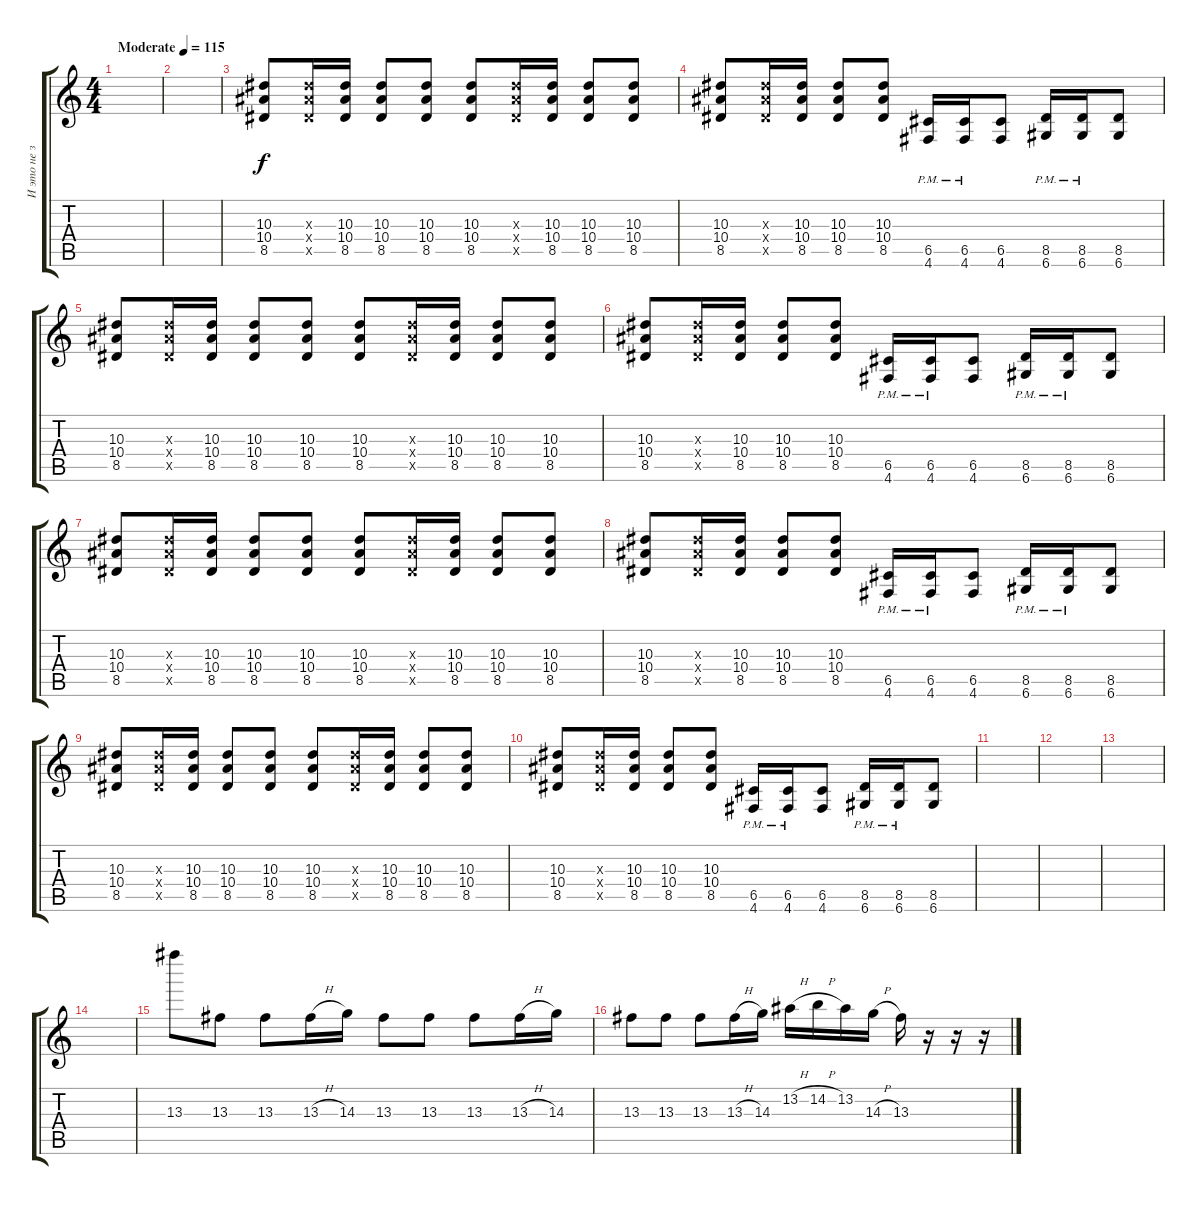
\track ("И это не знаю" "И это не з") {instrument distortionguitar}
\staff {score tabs}
\tuning (D4 A3 F3 C3 G2 D2) {hide}
\ts (4 4)
\tempo (115 "Moderate")
\clef g2
\ks c
|
|
(10.3 10.4 8.5).8 (10.3{x} 10.4{x} 8.5{x}).16 (10.3 10.4 8.5).16 (10.3 10.4 8.5).8 (10.3 10.4 8.5).8 (10.3 10.4 8.5).8 (10.3{x} 10.4{x} 8.5{x}).16 (10.3 10.4 8.5).16 (10.3 10.4 8.5).8 (10.3 10.4 8.5).8 |
(10.3 10.4 8.5).8 (10.3{x} 10.4{x} 8.5{x}).16 (10.3 10.4 8.5).16 (10.3 10.4 8.5).8 (10.3 10.4 8.5).8 (6.5{pm} 4.6{pm}).16 (6.5{pm} 4.6{pm}).16 (6.5 4.6).8 (8.5{pm} 6.6{pm}).16 (8.5{pm} 6.6{pm}).16 (8.5 6.6).8 |
(10.3 10.4 8.5).8 (10.3{x} 10.4{x} 8.5{x}).16 (10.3 10.4 8.5).16 (10.3 10.4 8.5).8 (10.3 10.4 8.5).8 (10.3 10.4 8.5).8 (10.3{x} 10.4{x} 8.5{x}).16 (10.3 10.4 8.5).16 (10.3 10.4 8.5).8 (10.3 10.4 8.5).8 |
(10.3 10.4 8.5).8 (10.3{x} 10.4{x} 8.5{x}).16 (10.3 10.4 8.5).16 (10.3 10.4 8.5).8 (10.3 10.4 8.5).8 (6.5{pm} 4.6{pm}).16 (6.5{pm} 4.6{pm}).16 (6.5 4.6).8 (8.5{pm} 6.6{pm}).16 (8.5{pm} 6.6{pm}).16 (8.5 6.6).8 |
(10.3 10.4 8.5).8 (10.3{x} 10.4{x} 8.5{x}).16 (10.3 10.4 8.5).16 (10.3 10.4 8.5).8 (10.3 10.4 8.5).8 (10.3 10.4 8.5).8 (10.3{x} 10.4{x} 8.5{x}).16 (10.3 10.4 8.5).16 (10.3 10.4 8.5).8 (10.3 10.4 8.5).8 |
(10.3 10.4 8.5).8 (10.3{x} 10.4{x} 8.5{x}).16 (10.3 10.4 8.5).16 (10.3 10.4 8.5).8 (10.3 10.4 8.5).8 (6.5{pm} 4.6{pm}).16 (6.5{pm} 4.6{pm}).16 (6.5 4.6).8 (8.5{pm} 6.6{pm}).16 (8.5{pm} 6.6{pm}).16 (8.5 6.6).8 |
(10.3 10.4 8.5).8 (10.3{x} 10.4{x} 8.5{x}).16 (10.3 10.4 8.5).16 (10.3 10.4 8.5).8 (10.3 10.4 8.5).8 (10.3 10.4 8.5).8 (10.3{x} 10.4{x} 8.5{x}).16 (10.3 10.4 8.5).16 (10.3 10.4 8.5).8 (10.3 10.4 8.5).8 |
(10.3 10.4 8.5).8 (10.3{x} 10.4{x} 8.5{x}).16 (10.3 10.4 8.5).16 (10.3 10.4 8.5).8 (10.3 10.4 8.5).8 (6.5{pm} 4.6{pm}).16 (6.5{pm} 4.6{pm}).16 (6.5 4.6).8 (8.5{pm} 6.6{pm}).16 (8.5{pm} 6.6{pm}).16 (8.5 6.6).8 |
|
|
|
|
13.3.8{ot 15mb} 13.3.8 13.3.8 13.3{h}.16 14.3.16 13.3.8 13.3.8 13.3.8 13.3{h}.16 14.3.16 |
13.3.8 13.3.8 13.3.8 13.3{h}.16 14.3.16 13.2{h}.16 14.2{h}.16 13.2.16 14.3{h}.16 13.3.16 r.16 r.16 r.16
